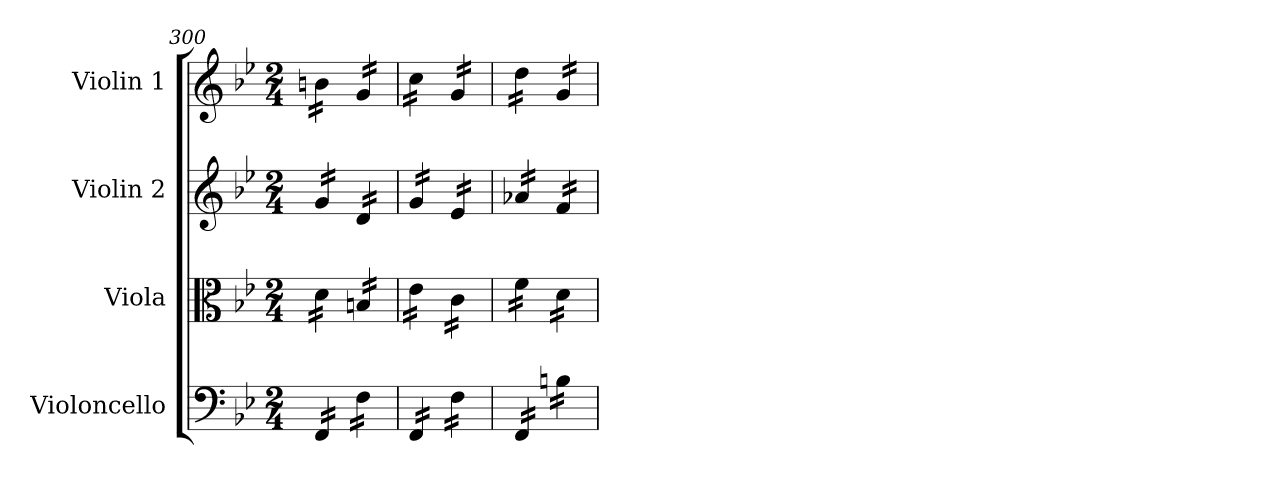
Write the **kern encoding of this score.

**kern	**kern	**kern	**kern
*part4	*part3	*part2	*part1
*staff4	*staff3	*staff2	*staff1
*I"Violoncello	*I"Viola	*I"Violin 2	*I"Violin 1
*I'Vc	*I'Vla	*I'Vln	*I'Vln
*clefF4	*clefC3	*clefG2	*clefG2
*k[b-e-]	*k[b-e-]	*k[b-e-]	*k[b-e-]
*M2/4	*M2/4	*M2/4	*M2/4
=300	=300	=300	=300
*tremolo	*	*	*
*	*tremolo	*	*
*	*	*tremolo	*
*	*	*	*tremolo
16FF/LL	16d\LL	16g/LL	16bn\LL
16FF/	16d\	16g/	16bn\
16FF/	16d\	16g/	16bn\
16FF/JJ	16d\JJ	16g/JJ	16bn\JJ
16F\LL	16Bn/LL	16d/LL	16g/LL
16F\	16Bn/	16d/	16g/
16F\	16Bn/	16d/	16g/
16F\JJ	16Bn/JJ	16d/JJ	16g/JJ
!!LO:LB:g=z
=301	=301	=301	=301
16FF/LL	16e-\LL	16g/LL	16cc\LL
16FF/	16e-\	16g/	16cc\
16FF/	16e-\	16g/	16cc\
16FF/JJ	16e-\JJ	16g/JJ	16cc\JJ
16F\LL	16c\LL	16e-/LL	16g/LL
16F\	16c\	16e-/	16g/
16F\	16c\	16e-/	16g/
16F\JJ	16c\JJ	16e-/JJ	16g/JJ
=302	=302	=302	=302
16FF/LL	16f\LL	16a-X/LL	16dd\LL
16FF/	16f\	16a-X/	16dd\
16FF/	16f\	16a-X/	16dd\
16FF/JJ	16f\JJ	16a-X/JJ	16dd\JJ
16Bn\LL	16d\LL	16f/LL	16g/LL
16Bn\	16d\	16f/	16g/
16Bn\	16d\	16f/	16g/
16Bn\JJ	16d\JJ	16f/JJ	16g/JJ
*	*	*	*Xtremolo
*	*	*Xtremolo	*
*	*Xtremolo	*	*
*Xtremolo	*	*	*
=	=	=	=
*-	*-	*-	*-
